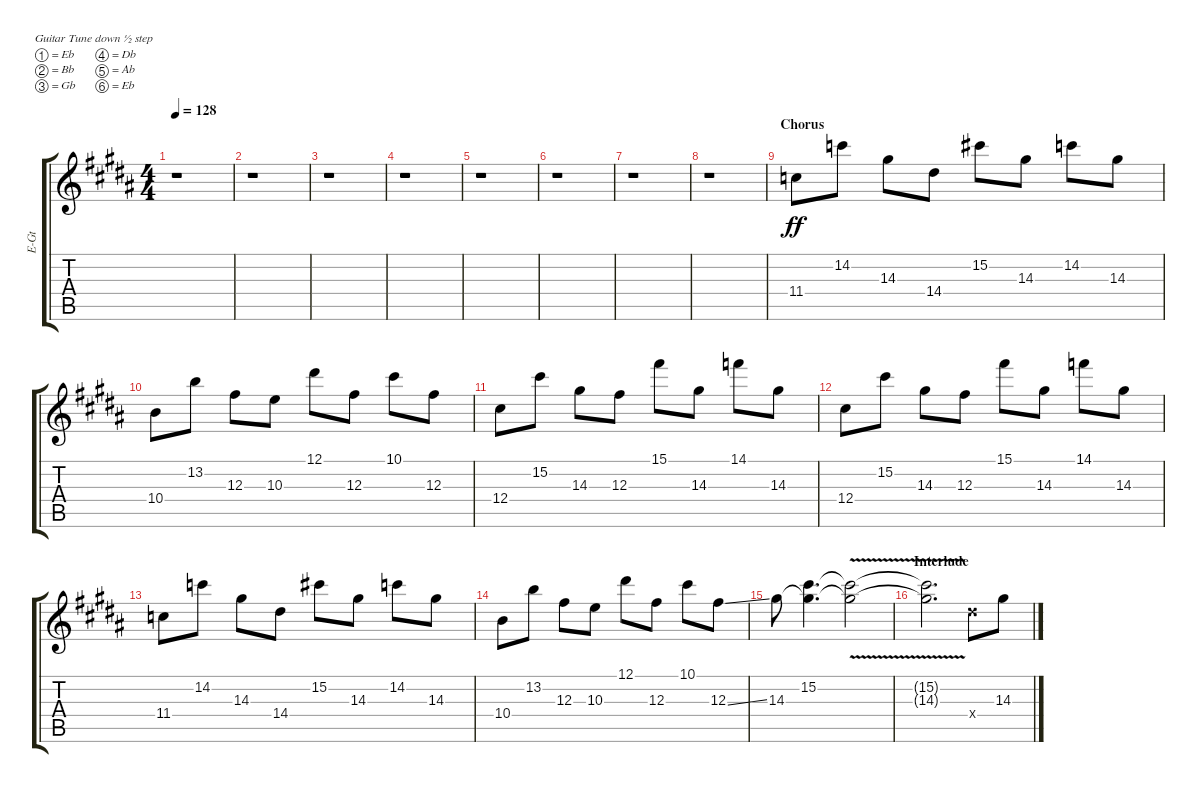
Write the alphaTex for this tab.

\bracketExtendMode groupsimilarinstruments
\otherSystemsTrackNameOrientation horizontal
\track ("Guitar 1 (Slash)" "E-Gt") {defaultSystemsLayout 4 instrument overdrivenguitar}
\staff {score tabs}
\tuning (Eb4 Bb3 Gb3 Db3 Ab2 Eb2)
\ts (4 4)
\tempo 128
\clef g2
\ks b
r.1{dy ff beam Down} |
r.1{beam Down} |
r.1{beam Down} |
r.1{beam Down} |
r.1{beam Down} |
r.1{beam Down} |
r.1{beam Down} |
r.1{beam Down} |
\section ("" "Chorus")
11.4{acc b}.8{beam Down} 14.2{acc b}.8{beam Down} 14.3{acc forcenatural}.8{beam Down} 14.4{acc forcenatural}.8{beam Down} 15.2{acc forcenatural}.8{beam Down} 14.3{acc forcenatural}.8{beam Down} 14.2{acc b}.8{beam Down} 14.3{acc forcenatural}.8{beam Down} |
10.4{acc forcenatural}.8{beam Down} 13.2{acc forcenatural}.8{beam Down} 12.3{acc forcenatural}.8{beam Down} 10.3{acc forcenatural}.8{beam Down} 12.1{acc forcenatural}.8{beam Down} 12.3{acc forcenatural}.8{beam Down} 10.1{acc forcenatural}.8{beam Down} 12.3{acc forcenatural}.8{beam Down} |
12.4{acc forcenatural}.8{beam Down} 15.2{acc forcenatural}.8{beam Down} 14.3{acc forcenatural}.8{beam Down} 12.3{acc forcenatural}.8{beam Down} 15.1{acc forcenatural}.8{beam Down} 14.3{acc forcenatural}.8{beam Down} 14.1{acc b}.8{beam Down} 14.3{acc forcenatural}.8{beam Down} |
12.4{acc forcenatural}.8{beam Down} 15.2{acc forcenatural}.8{beam Down} 14.3{acc forcenatural}.8{beam Down} 12.3{acc forcenatural}.8{beam Down} 15.1{acc forcenatural}.8{beam Down} 14.3{acc forcenatural}.8{beam Down} 14.1{acc b}.8{beam Down} 14.3{acc forcenatural}.8{beam Down} |
11.4{acc b}.8{beam Down} 14.2{acc b}.8{beam Down} 14.3{acc forcenatural}.8{beam Down} 14.4{acc forcenatural}.8{beam Down} 15.2{acc forcenatural}.8{beam Down} 14.3{acc forcenatural}.8{beam Down} 14.2{acc b}.8{beam Down} 14.3{acc forcenatural}.8{beam Down} |
10.4{acc forcenatural}.8{beam Down} 13.2{acc forcenatural}.8{beam Down} 12.3{acc forcenatural}.8{beam Down} 10.3{acc forcenatural}.8{beam Down} 12.1{acc forcenatural}.8{beam Down} 12.3{acc forcenatural}.8{beam Down} 10.1{acc forcenatural}.8{beam Down} 12.3{ss acc forcenatural}.8{beam Down} |
14.3{acc forcenatural}.8{beam Down} (15.2{acc forcenatural} 14.3{t acc forcenatural}).4{d beam Down} (15.2{v t acc forcenatural} 14.3{t acc forcenatural}).2{beam Down} |
\section ("" "Interlude")
(15.2{v t acc forcenatural} 14.3{t acc forcenatural}).2{d beam Down} 14.4{x acc forcenatural}.8{beam Down} 14.3{acc forcenatural}.8{beam Down}
